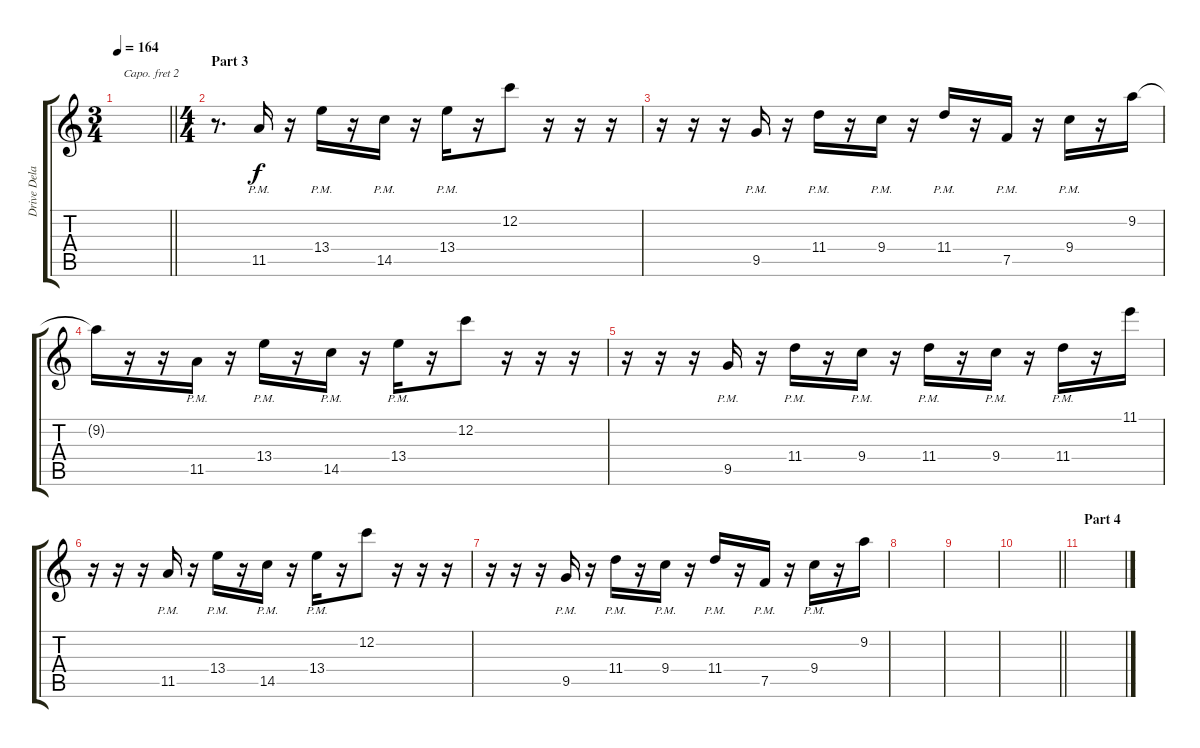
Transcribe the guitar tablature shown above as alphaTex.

\track ("Drive Delay" "Drive Dela") {instrument overdrivenguitar}
\staff {score tabs}
\capo 2
\tuning (Eb4 Bb3 Gb3 Db3 Ab2 Eb2) {hide}
\ts (3 4)
\tempo 164
\clef g2
\barLineRight lightlight
\ks c
|
\ts (4 4)
\section ("" "Part 3")
r.8{d} 11.5{pm}.16 r.16 13.4{pm}.16 r.16 14.5{pm}.16 r.16 13.4{pm}.16 r.16 12.2.8 r.16 r.16 r.16 |
r.16 r.16 r.16 9.5{pm}.16 r.16 11.4{pm}.16 r.16 9.4{pm}.16 r.16 11.4{pm}.16 r.16 7.5{pm}.16 r.16 9.4{pm}.16 r.16 9.2.16 |
9.2{t}.16 r.16 r.16 11.5{pm}.16 r.16 13.4{pm}.16 r.16 14.5{pm}.16 r.16 13.4{pm}.16 r.16 12.2.8 r.16 r.16 r.16 |
r.16 r.16 r.16 9.5{pm}.16 r.16 11.4{pm}.16 r.16 9.4{pm}.16 r.16 11.4{pm}.16 r.16 9.4{pm}.16 r.16 11.4{pm}.16 r.16 11.1.16 |
r.16 r.16 r.16 11.5{pm}.16 r.16 13.4{pm}.16 r.16 14.5{pm}.16 r.16 13.4{pm}.16 r.16 12.2.8 r.16 r.16 r.16 |
r.16 r.16 r.16 9.5{pm}.16 r.16 11.4{pm}.16 r.16 9.4{pm}.16 r.16 11.4{pm}.16 r.16 7.5{pm}.16 r.16 9.4{pm}.16 r.16 9.2.16 |
|
|
\barLineRight lightlight
|
\section ("" "Part 4")
